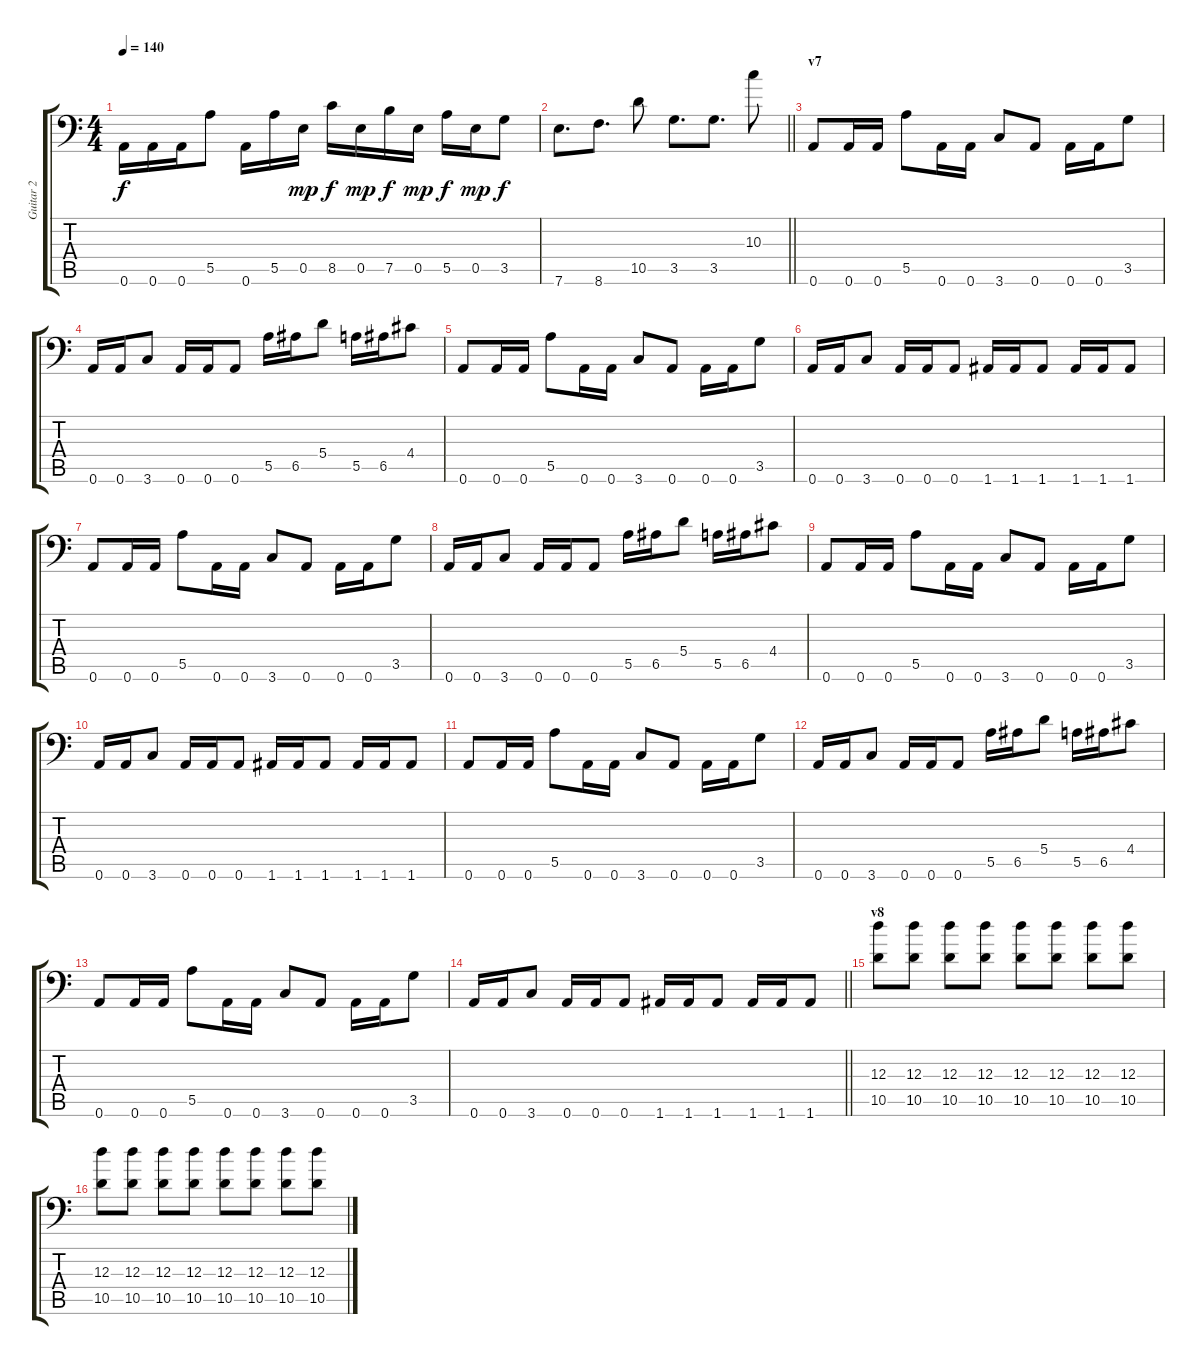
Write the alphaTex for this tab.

\track ("Guitar 2" "Guitar 2") {instrument distortionguitar}
\staff {score tabs}
\tuning (B3 G3 D3 A2 E2 A1) {hide}
\ts (4 4)
\tempo 140
\clef f4
\ks c
0.6.16{dy f} 0.6.16 0.6.16 5.5.8 0.6.16 5.5.16 0.5.16{dy mp} 8.5.16{dy f} 0.5.16{dy mp} 7.5.16{dy f} 0.5.16{dy mp} 5.5.16{dy f} 0.5.16{dy mp} 3.5.8{dy f} |
\barLineRight lightlight
7.6.8{d} 8.6.8{d} 10.5.8 3.5.8{d} 3.5.8{d} 10.3.8 |
\section ("" "v7")
0.6.8 0.6.16 0.6.16 5.5.8 0.6.16 0.6.16 3.6.8 0.6.8 0.6.16 0.6.16 3.5.8 |
0.6.16 0.6.16 3.6.8 0.6.16 0.6.16 0.6.8 5.5.16 6.5.16 5.4.8 5.5.16 6.5.16 4.4.8 |
0.6.8 0.6.16 0.6.16 5.5.8 0.6.16 0.6.16 3.6.8 0.6.8 0.6.16 0.6.16 3.5.8 |
0.6.16 0.6.16 3.6.8 0.6.16 0.6.16 0.6.8 1.6.16 1.6.16 1.6.8 1.6.16 1.6.16 1.6.8 |
0.6.8 0.6.16 0.6.16 5.5.8 0.6.16 0.6.16 3.6.8 0.6.8 0.6.16 0.6.16 3.5.8 |
0.6.16 0.6.16 3.6.8 0.6.16 0.6.16 0.6.8 5.5.16 6.5.16 5.4.8 5.5.16 6.5.16 4.4.8 |
0.6.8 0.6.16 0.6.16 5.5.8 0.6.16 0.6.16 3.6.8 0.6.8 0.6.16 0.6.16 3.5.8 |
0.6.16 0.6.16 3.6.8 0.6.16 0.6.16 0.6.8 1.6.16 1.6.16 1.6.8 1.6.16 1.6.16 1.6.8 |
0.6.8 0.6.16 0.6.16 5.5.8 0.6.16 0.6.16 3.6.8 0.6.8 0.6.16 0.6.16 3.5.8 |
0.6.16 0.6.16 3.6.8 0.6.16 0.6.16 0.6.8 5.5.16 6.5.16 5.4.8 5.5.16 6.5.16 4.4.8 |
0.6.8 0.6.16 0.6.16 5.5.8 0.6.16 0.6.16 3.6.8 0.6.8 0.6.16 0.6.16 3.5.8 |
\barLineRight lightlight
0.6.16 0.6.16 3.6.8 0.6.16 0.6.16 0.6.8 1.6.16 1.6.16 1.6.8 1.6.16 1.6.16 1.6.8 |
\section ("" "v8")
(12.3 10.5).8 (12.3 10.5).8 (12.3 10.5).8 (12.3 10.5).8 (12.3 10.5).8 (12.3 10.5).8 (12.3 10.5).8 (12.3 10.5).8 |
(12.3 10.5).8 (12.3 10.5).8 (12.3 10.5).8 (12.3 10.5).8 (12.3 10.5).8 (12.3 10.5).8 (12.3 10.5).8 (12.3 10.5).8
